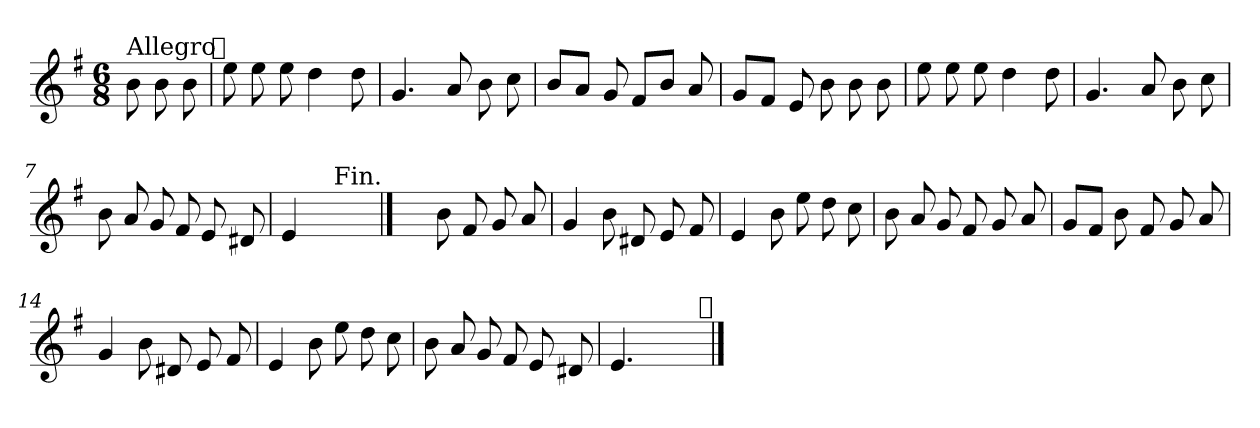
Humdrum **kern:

**kern
*part1
*staff1
*clefG2
*k[f#]
*G:
*M6/8
=
!LO:TX:a:t=Allegro
8b\
8b\
8b\
!LO:TX:a:t=𝄋
=1
8ee\
8ee\
8ee\
4dd\
8dd\
=2
4.g/
8a/
8b\
8cc\
=3
8b/L
8a/J
8g/
8f#/L
8b/J
8a/
=4
8g/L
8f#/J
8e/
8b\
8b\
8b\
=5
8ee\
8ee\
8ee\
4dd\
8dd\
!!LO:LB:g=z
=6
4.g/
8a/
8b\
8cc\
=7
8b\
8a/
8g/
8f#/
8e/
8d#X/
=8
4e/
2ryy
!LO:TX:a:rj:t=Fin.
==9
4ryy
8b\
8f#/
8g/
8a/
=10
4g/
8b\
8d#X/
8e/
8f#/
=11
4e/
8b\
8ee\
8dd\
8cc\
!!LO:LB:g=z
=12
8b\
8a/
8g/
8f#/
8g/
8a/
=13
8g/L
8f#/J
8b\
8f#/
8g/
8a/
=14
4g/
8b\
8d#X/
8e/
8f#/
=15
4e/
8b\
8ee\
8dd\
8cc\
=16
8b\
8a/
8g/
8f#/
8e/
8d#X/
!!LO:LB:g=z
=17
4.e/
4.ryy
!LO:TX:a:t=𝄋
==
*-
